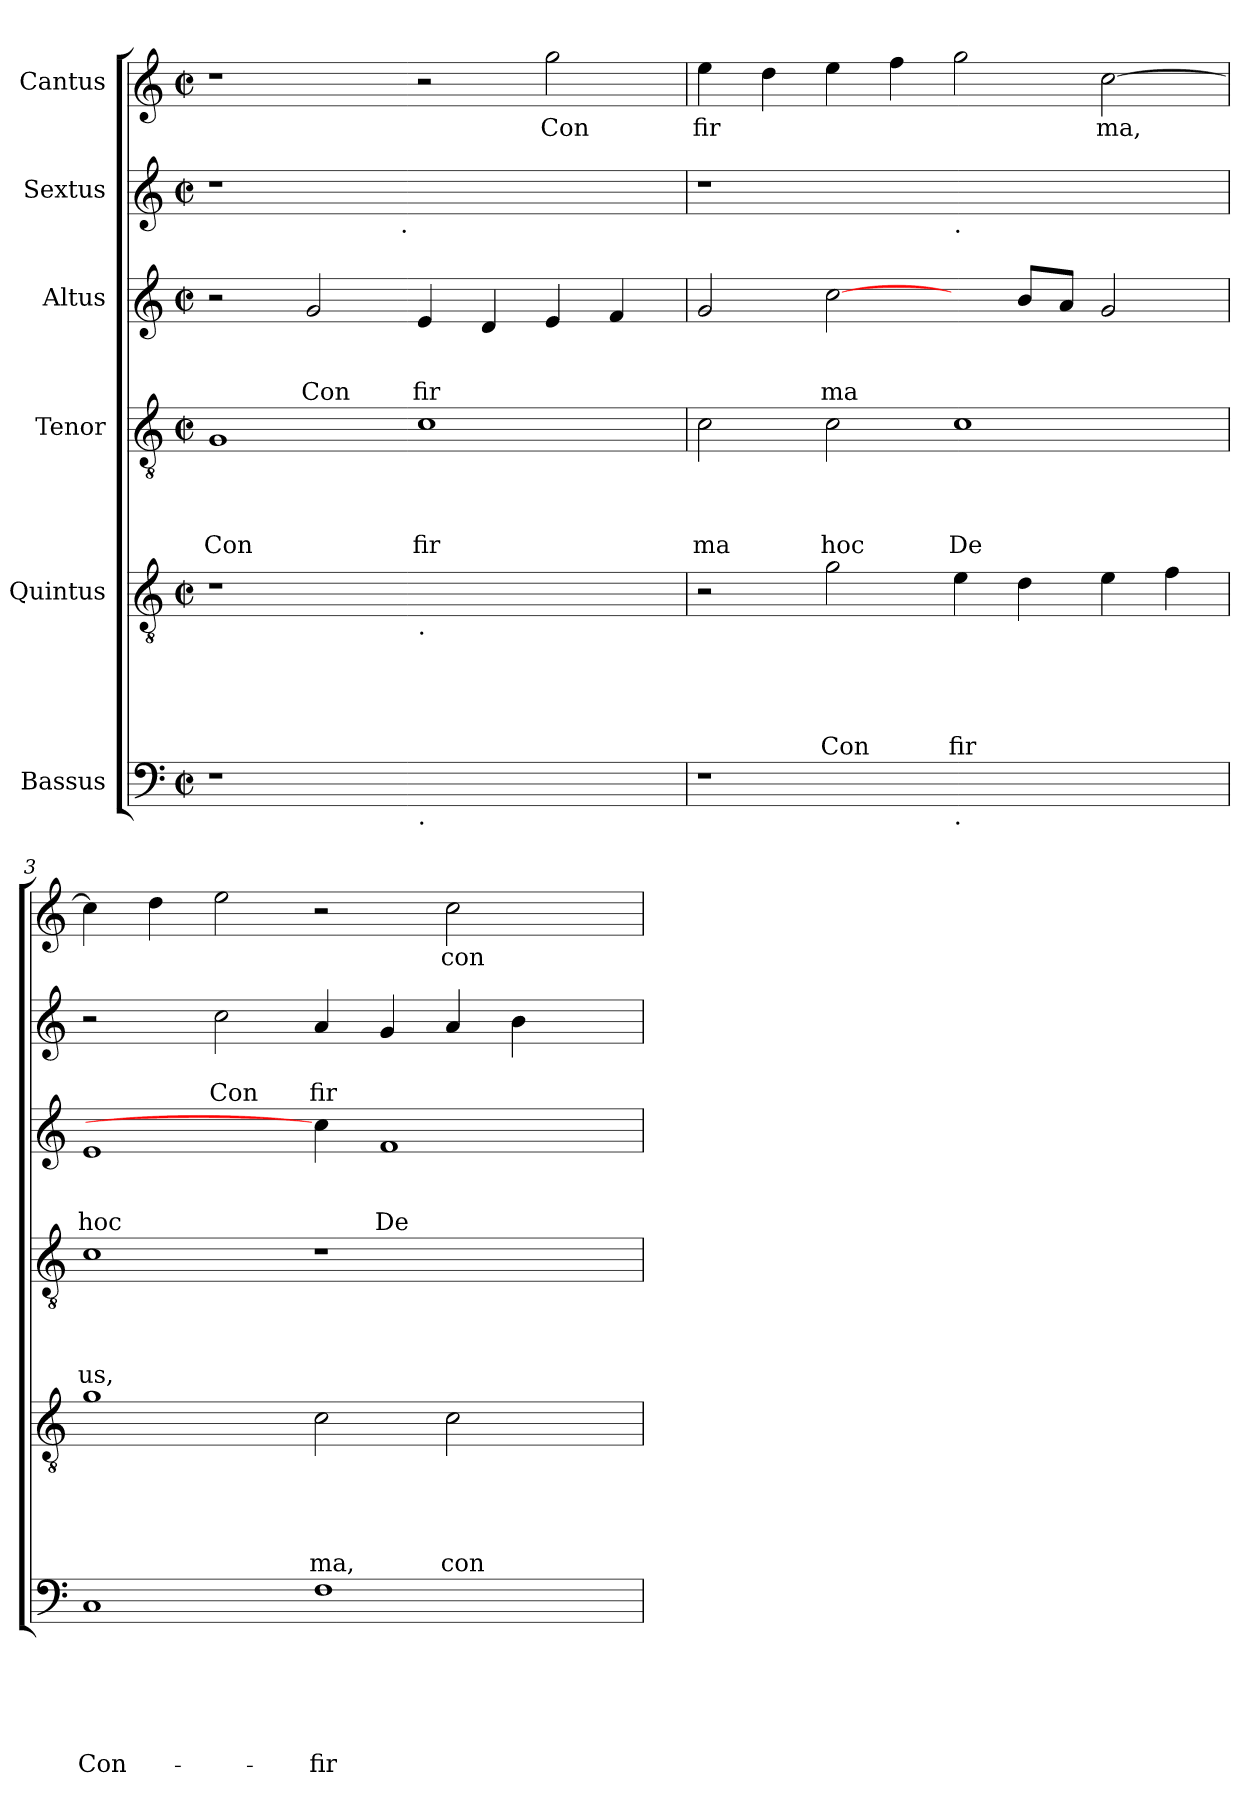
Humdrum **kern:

**kern	**text	**text	**text	**text	**text	**text	**kern	**text	**text	**text	**text	**text	**kern	**text	**text	**text	**text	**kern	**text	**text	**text	**kern	**text	**text	**kern	**text
*part6	*part6	*part6	*part6	*part6	*part6	*part6	*part5	*part5	*part5	*part5	*part5	*part5	*part4	*part4	*part4	*part4	*part4	*part3	*part3	*part3	*part3	*part2	*part2	*part2	*part1	*part1
*staff6	*staff6	*staff6	*staff6	*staff6	*staff6	*staff6	*staff5	*staff5	*staff5	*staff5	*staff5	*staff5	*staff4	*staff4	*staff4	*staff4	*staff4	*staff3	*staff3	*staff3	*staff3	*staff2	*staff2	*staff2	*staff1	*staff1
*I"Bassus	*	*	*	*	*	*	*I"Quintus	*	*	*	*	*	*I"Tenor	*	*	*	*	*I"Altus	*	*	*	*I"Sextus	*	*	*I"Cantus	*
*clefF4	*	*	*	*	*	*	*clefGv2	*	*	*	*	*	*clefGv2	*	*	*	*	*clefG2	*	*	*	*clefG2	*	*	*clefG2	*
*k[]	*	*	*	*	*	*	*k[]	*	*	*	*	*	*k[]	*	*	*	*	*k[]	*	*	*	*k[]	*	*	*k[]	*
*C:	*	*	*	*	*	*	*C:	*	*	*	*	*	*C:	*	*	*	*	*C:	*	*	*	*C:	*	*	*C:	*
*M2/2	*	*	*	*	*	*	*M2/2	*	*	*	*	*	*M2/2	*	*	*	*	*M2/2	*	*	*	*M2/2	*	*	*M2/2	*
*met(c|)	*	*	*	*	*	*	*met(c|)	*	*	*	*	*	*met(c|)	*	*	*	*	*met(c|)	*	*	*	*met(c|)	*	*	*met(c|)	*
=1	=1	=1	=1	=1	=1	=1	=1	=1	=1	=1	=1	=1	=1	=1	=1	=1	=1	=1	=1	=1	=1	=1	=1	=1	=1	=1
!	!	!	!	!	!	!	!	!	!	!	!	!	!	!	!	!	!LO:LY:b	!	!	!	!	!	!	!	!	!
*	*	*	*	*	*	*	*	*	*	*	*	*	*	*	*	*	*	*	*	*	*	*^	*	*	*	*
1r	.	.	.	.	.	.	1r	.	.	.	.	.	1G	.	.	.	Con	2r	.	.	.	1r	2ryy	.	.	1r	.
!	!	!	!	!	!	!	!	!	!	!	!	!	!	!	!	!	!	!	!	!	!LO:LY:b	!	!	!	!	!	!
.	.	.	.	.	.	.	.	.	.	.	.	.	.	.	.	.	.	2g/	.	.	Con	.	4...ryy	.	.	.	.
!	!	!	!	!	!	!	!	!	!	!	!	!	!	!	!	!	!	!	!	!	!	!	!LO:TX:b:t=.	!	!	!	!
.	.	.	.	.	.	.	.	.	.	.	.	.	.	.	.	.	.	.	.	.	.	.	1ryy	.	.	.	.
!	!	!	!	!	!	!	!LO:TX:b:t=.	!	!	!	!	!	!	!	!	!	!	!	!	!	!	!	!	!	!	!	!
!LO:TX:b:t=.	!	!	!	!	!	!	!	!	!	!	!	!	!	!	!	!	!	!	!	!	!	!	!	!	!	!	!
!	!	!	!	!	!	!	!	!	!	!	!	!	!	!	!	!	!LO:LY:b	!	!	!	!LO:LY:b	!	!	!	!	!	!
1ryy	.	.	.	.	.	.	1ryy	.	.	.	.	.	1c	.	.	.	fir	4e/	.	.	fir	1ryy	.	.	.	2r	.
.	.	.	.	.	.	.	.	.	.	.	.	.	.	.	.	.	.	4d/	.	.	.	.	.	.	.	.	.
!	!	!	!	!	!	!	!	!	!	!	!	!	!	!	!	!	!	!	!	!	!	!	!	!	!	!	!LO:LY:b
.	.	.	.	.	.	.	.	.	.	.	.	.	.	.	.	.	.	4e/	.	.	.	.	.	.	.	2gg\	Con
.	.	.	.	.	.	.	.	.	.	.	.	.	.	.	.	.	.	4f/	.	.	.	.	.	.	.	.	.
.	.	.	.	.	.	.	.	.	.	.	.	.	.	.	.	.	.	.	.	.	.	.	32ryy	.	.	.	.
=2	=2	=2	=2	=2	=2	=2	=2	=2	=2	=2	=2	=2	=2	=2	=2	=2	=2	=2	=2	=2	=2	=2	=2	=2	=2	=2	=2
!	!	!	!	!	!	!	!	!	!	!	!	!	!	!	!	!	!LO:LY:b	!	!	!	!	!	!	!	!	!	!LO:LY:b
*	*	*	*	*	*	*	*	*	*	*	*	*	*	*	*	*	*	*	*	*	*	*v	*v	*	*	*	*
1r	.	.	.	.	.	.	2r	.	.	.	.	.	2c\	.	.	.	ma	2g/	.	.	.	1r	.	.	4ee\	fir
.	.	.	.	.	.	.	.	.	.	.	.	.	.	.	.	.	.	.	.	.	.	.	.	.	4dd\	.
!	!	!	!	!	!	!	!	!	!	!	!	!LO:LY:b	!	!	!	!	!LO:LY:b	!	!	!	!LO:LY:b	!	!	!	!	!
.	.	.	.	.	.	.	2g\	.	.	.	.	Con	2c\	.	.	.	hoc	[2cc\	.	.	ma	.	.	.	4ee\	.
.	.	.	.	.	.	.	.	.	.	.	.	.	.	.	.	.	.	.	.	.	.	.	.	.	4ff\	.
!	!	!	!	!	!	!	!	!	!	!	!	!	!	!	!	!	!	!	!	!	!	!LO:TX:b:t=.	!	!	!	!
!LO:TX:b:t=.	!	!	!	!	!	!	!	!	!	!	!	!	!	!	!	!	!	!	!	!	!	!	!	!	!	!
!	!	!	!	!	!	!	!	!	!	!	!	!LO:LY:b	!	!	!	!	!LO:LY:b	!	!	!	!	!	!	!	!	!
1ryy	.	.	.	.	.	.	4e\	.	.	.	.	fir	1c	.	.	.	De	4ryy	.	.	.	1ryy	.	.	2gg\	.
.	.	.	.	.	.	.	4d\	.	.	.	.	.	.	.	.	.	.	8b/L	.	.	.	.	.	.	.	.
.	.	.	.	.	.	.	.	.	.	.	.	.	.	.	.	.	.	8a/J	.	.	.	.	.	.	.	.
!	!	!	!	!	!	!	!	!	!	!	!	!	!	!	!	!	!	!	!	!	!	!	!	!	!	!LO:LY:b
.	.	.	.	.	.	.	4e\	.	.	.	.	.	.	.	.	.	.	2g/	.	.	.	.	.	.	[>2cc\	ma,
.	.	.	.	.	.	.	4f\	.	.	.	.	.	.	.	.	.	.	.	.	.	.	.	.	.	.	.
=3	=3	=3	=3	=3	=3	=3	=3	=3	=3	=3	=3	=3	=3	=3	=3	=3	=3	=3	=3	=3	=3	=3	=3	=3	=3	=3
!	!	!	!	!	!	!LO:LY:b	!	!	!	!	!	!	!	!	!	!	!LO:LY:b	!	!	!	!LO:LY:b	!	!	!	!	!
1C	.	.	.	.	.	Con-	1g	.	.	.	.	.	1c	.	.	.	us,	1e	.	.	hoc	2r	.	.	4cc\]	.
.	.	.	.	.	.	.	.	.	.	.	.	.	.	.	.	.	.	.	.	.	.	.	.	.	4dd\	.
!	!	!	!	!	!	!	!	!	!	!	!	!	!	!	!	!	!	!	!	!	!	!	!	!LO:LY:b	!	!
.	.	.	.	.	.	.	.	.	.	.	.	.	.	.	.	.	.	.	.	.	.	2cc\	.	Con	2ee\	.
!	!	!	!	!	!	!LO:LY:b	!	!	!	!	!	!LO:LY:b	!	!	!	!	!	!	!	!	!	!	!	!LO:LY:b	!	!
1F	.	.	.	.	.	-fir-	2c\	.	.	.	.	ma,	1r	.	.	.	.	4cc\]	.	.	.	4a/	.	fir	2r	.
!	!	!	!	!	!	!	!	!	!	!	!	!	!	!	!	!	!	!	!	!	!LO:LY:b	!	!	!	!	!
.	.	.	.	.	.	.	.	.	.	.	.	.	.	.	.	.	.	1f	.	.	De	4g/	.	.	.	.
!	!	!	!	!	!	!	!	!	!	!	!	!LO:LY:b	!	!	!	!	!	!	!	!	!	!	!	!	!	!LO:LY:b
.	.	.	.	.	.	.	2c\	.	.	.	.	con	.	.	.	.	.	.	.	.	.	4a/	.	.	2cc\	con
.	.	.	.	.	.	.	.	.	.	.	.	.	.	.	.	.	.	.	.	.	.	4b\	.	.	.	.
4ryy	.	.	.	.	.	.	4ryy	.	.	.	.	.	4ryy	.	.	.	.	.	.	.	.	4ryy	.	.	4ryy	.
=	=	=	=	=	=	=	=	=	=	=	=	=	=	=	=	=	=	=	=	=	=	=	=	=	=	=
*-	*-	*-	*-	*-	*-	*-	*-	*-	*-	*-	*-	*-	*-	*-	*-	*-	*-	*-	*-	*-	*-	*-	*-	*-	*-	*-
